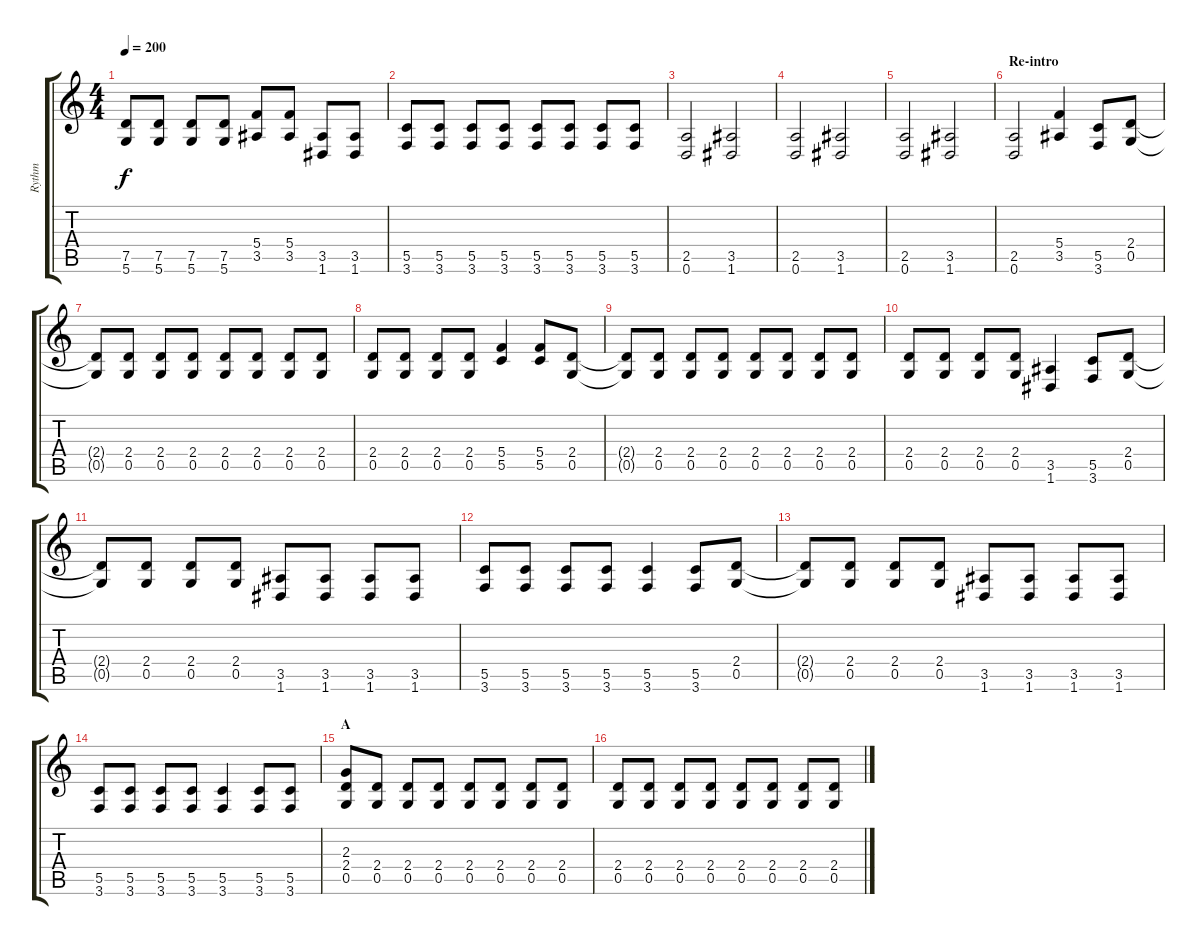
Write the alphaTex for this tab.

\track ("Rythm" "Rythm") {instrument distortionguitar}
\staff {score tabs}
\tuning (D4 A3 F3 C3 G2 D2) {hide}
\ts (4 4)
\tempo 200
\clef g2
\ks c
(7.5 5.6).8{dy f} (7.5 5.6).8 (7.5 5.6).8 (7.5 5.6).8 (5.4 3.5).8 (5.4 3.5).8 (3.5 1.6).8 (3.5 1.6).8 |
(5.5 3.6).8 (5.5 3.6).8 (5.5 3.6).8 (5.5 3.6).8 (5.5 3.6).8 (5.5 3.6).8 (5.5 3.6).8 (5.5 3.6).8 |
(2.5 0.6).2 (3.5 1.6).2 |
(2.5 0.6).2 (3.5 1.6).2 |
(2.5 0.6).2 (3.5 1.6).2 |
\section ("" "Re-intro")
(2.5 0.6).2 (5.4 3.5).4 (5.5 3.6).8 (2.4 0.5).8 |
(2.4{t} 0.5{t}).8 (2.4 0.5).8 (2.4 0.5).8 (2.4 0.5).8 (2.4 0.5).8 (2.4 0.5).8 (2.4 0.5).8 (2.4 0.5).8 |
(2.4 0.5).8 (2.4 0.5).8 (2.4 0.5).8 (2.4 0.5).8 (5.4 5.5).4 (5.4 5.5).8 (2.4 0.5).8 |
(2.4{t} 0.5{t}).8 (2.4 0.5).8 (2.4 0.5).8 (2.4 0.5).8 (2.4 0.5).8 (2.4 0.5).8 (2.4 0.5).8 (2.4 0.5).8 |
(2.4 0.5).8 (2.4 0.5).8 (2.4 0.5).8 (2.4 0.5).8 (3.5 1.6).4 (5.5 3.6).8 (2.4 0.5).8 |
(2.4{t} 0.5{t}).8 (2.4 0.5).8 (2.4 0.5).8 (2.4 0.5).8 (3.5 1.6).8 (3.5 1.6).8 (3.5 1.6).8 (3.5 1.6).8 |
(5.5 3.6).8 (5.5 3.6).8 (5.5 3.6).8 (5.5 3.6).8 (5.5 3.6).4 (5.5 3.6).8 (2.4 0.5).8 |
(2.4{t} 0.5{t}).8 (2.4 0.5).8 (2.4 0.5).8 (2.4 0.5).8 (3.5 1.6).8 (3.5 1.6).8 (3.5 1.6).8 (3.5 1.6).8 |
(5.5 3.6).8 (5.5 3.6).8 (5.5 3.6).8 (5.5 3.6).8 (5.5 3.6).4 (5.5 3.6).8 (5.5 3.6).8 |
\section ("" "A")
(2.3 2.4 0.5).8 (2.4 0.5).8 (2.4 0.5).8 (2.4 0.5).8 (2.4 0.5).8 (2.4 0.5).8 (2.4 0.5).8 (2.4 0.5).8 |
(2.4 0.5).8 (2.4 0.5).8 (2.4 0.5).8 (2.4 0.5).8 (2.4 0.5).8 (2.4 0.5).8 (2.4 0.5).8 (2.4 0.5).8
